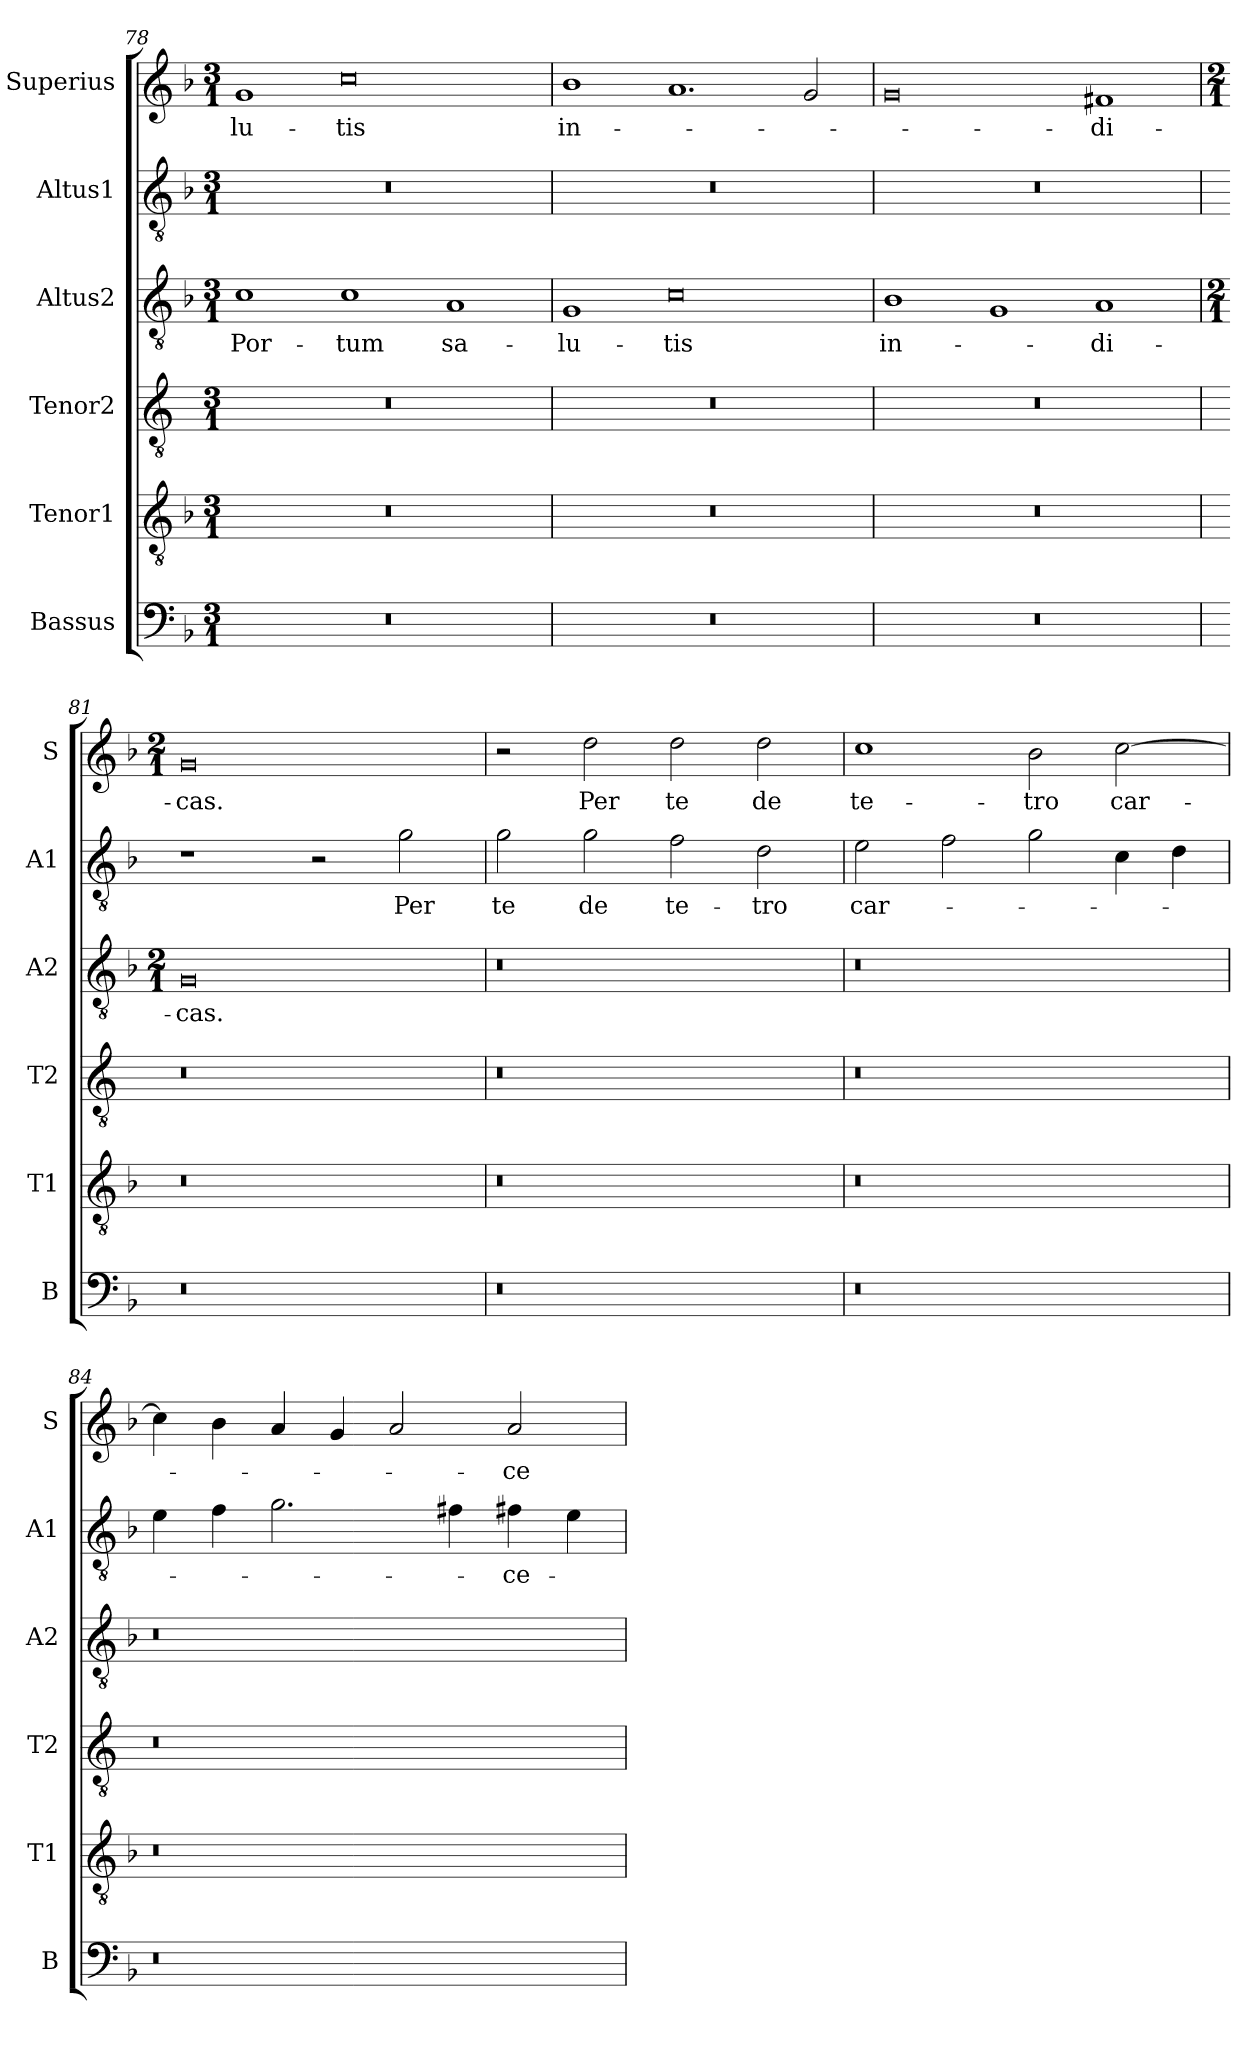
**kern	**kern	**kern	**kern	**text	**kern	**text	**kern	**text
*part6	*part5	*part4	*part3	*part3	*part2	*part2	*part1	*part1
*staff6	*staff5	*staff4	*staff3	*staff3	*staff2	*staff2	*staff1	*staff1
*I"Bassus	*I"Tenor1	*I"Tenor2	*I"Altus2	*	*I"Altus1	*	*I"Superius	*
*I'B	*I'T1	*I'T2	*I'A2	*	*I'A1	*	*I'S	*
*clefF4	*clefGv2	*clefGv2	*clefGv2	*	*clefGv2	*	*clefG2	*
*k[b-]	*k[b-]	*k[]	*k[b-]	*	*k[b-]	*	*k[b-]	*
*M3/1	*M3/1	*M3/1	*M3/1	*	*M3/1	*	*M3/1	*
=78	=78	=78	=78	=78	=78	=78	=78	=78
0.r	0.r	0.r	1c	Por-	0.r	.	1g	-lu-
.	.	.	1c	-tum	.	.	0cc	-tis
.	.	.	1A	sa-	.	.	.	.
=79	=79	=79	=79	=79	=79	=79	=79	=79
0.r	0.r	0.r	1G	-lu-	0.r	.	1b-	in-
.	.	.	0c	-tis	.	.	1.a	.
.	.	.	.	.	.	.	2g/	.
=80	=80	=80	=80	=80	=80	=80	=80	=80
0.r	0.r	0.r	1B-	in-	0.r	.	0g	.
.	.	.	1G	.	.	.	.	.
.	.	.	1A	-di-	.	.	1f#X	-di-
=81	=81	=81	=81	=81	=81	=81	=81	=81
*	*	*	*M2/1	*	*	*	*M2/1	*
0r	0r	0r	0G	-cas.	1r	.	0g	-cas.
.	.	.	.	.	2r	.	.	.
.	.	.	.	.	2g\	Per	.	.
=82	=82	=82	=82	=82	=82	=82	=82	=82
0r	0r	0r	0r	.	2g\	te	2r	.
.	.	.	.	.	2g\	de	2dd\	Per
.	.	.	.	.	2f\	te-	2dd\	te
.	.	.	.	.	2d\	-tro	2dd\	de
=83	=83	=83	=83	=83	=83	=83	=83	=83
0r	0r	0r	0r	.	2e\	car-	1cc	te-
.	.	.	.	.	2f\	.	.	.
.	.	.	.	.	2g\	.	2b-\	-tro
.	.	.	.	.	4c\	.	[2cc\	car-
.	.	.	.	.	4d\	.	.	.
=84	=84	=84	=84	=84	=84	=84	=84	=84
0r	0r	0r	0r	.	4e\	.	4cc\]	.
.	.	.	.	.	4f\	.	4b-\	.
.	.	.	.	.	2.g\	.	4a/	.
.	.	.	.	.	.	.	4g/	.
.	.	.	.	.	.	.	2a/	.
.	.	.	.	.	4f#X\	.	.	.
.	.	.	.	.	4f#X\	-ce-	2a/	-ce-
.	.	.	.	.	4e\	.	.	.
=	=	=	=	=	=	=	=	=
*-	*-	*-	*-	*-	*-	*-	*-	*-
